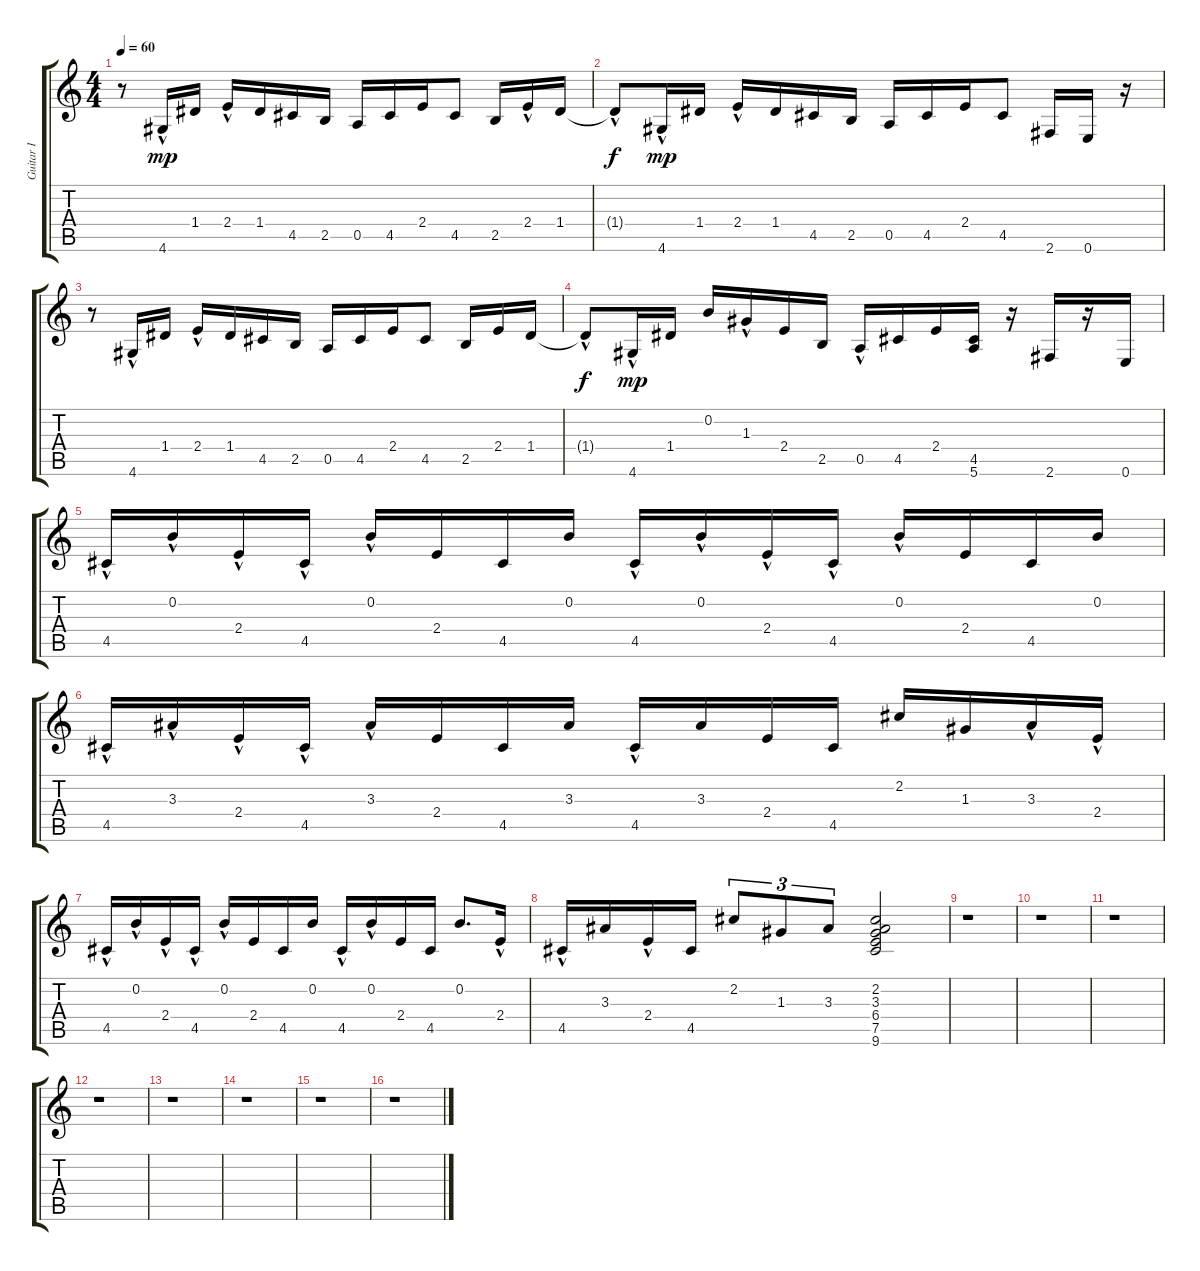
\track ("Guitar I" "Guitar I") {instrument electricguitarclean}
\staff {score tabs}
\tuning (E4 B3 G3 D3 A2 E2) {hide}
\ts (4 4)
\tempo 60
\clef g2
\ks c
r.8{dy mp} 4.6{hac}.16 1.4.16 2.4{hac}.16 1.4.16 4.5.16 2.5.16 0.5.16 4.5.16 2.4.16 4.5.8 2.5.16 2.4{hac}.16 1.4.16 |
1.4{hac t}.8{dy f} 4.6{hac}.16{dy mp} 1.4.16 2.4{hac}.16 1.4.16 4.5.16 2.5.16 0.5.16 4.5.16 2.4.16 4.5.8 2.6.16 0.6.16 r.16 |
r.8 4.6{hac}.16 1.4.16 2.4{hac}.16 1.4.16 4.5.16 2.5.16 0.5.16 4.5.16 2.4.16 4.5.8 2.5.16 2.4.16 1.4.16 |
1.4{hac t}.8{dy f} 4.6{hac}.16{dy mp} 1.4.16 0.2.16 1.3{hac}.16 2.4.16 2.5.16 0.5{hac}.16 4.5.16 2.4.16 (4.5 5.6).16 r.16 2.6.16 r.16 0.6.16 |
4.5{hac}.16 0.2{hac}.16 2.4{hac}.16 4.5{hac}.16 0.2{hac}.16 2.4.16 4.5.16 0.2.16 4.5{hac}.16 0.2{hac}.16 2.4{hac}.16 4.5{hac}.16 0.2{hac}.16 2.4.16 4.5.16 0.2.16 |
4.5{hac}.16 3.3{hac}.16 2.4{hac}.16 4.5{hac}.16 3.3{hac}.16 2.4.16 4.5.16 3.3.16 4.5{hac}.16 3.3.16 2.4.16 4.5.16 2.2.16 1.3.16 3.3{hac}.16 2.4{hac}.16 |
4.5{hac}.16 0.2{hac}.16 2.4{hac}.16 4.5{hac}.16 0.2{hac}.16 2.4.16 4.5.16 0.2.16 4.5{hac}.16 0.2{hac}.16 2.4.16 4.5.16 0.2.8{d} 2.4{hac}.16 |
4.5{hac}.16 3.3.16 2.4{hac}.16 4.5.16 2.2.8{tu (3 2)} 1.3.8{tu (3 2)} 3.3.8{tu (3 2)} (2.2 3.3 6.4 7.5 9.6).2 |
r.1 |
r.1 |
r.1 |
r.1 |
r.1 |
r.1 |
r.1 |
r.1
